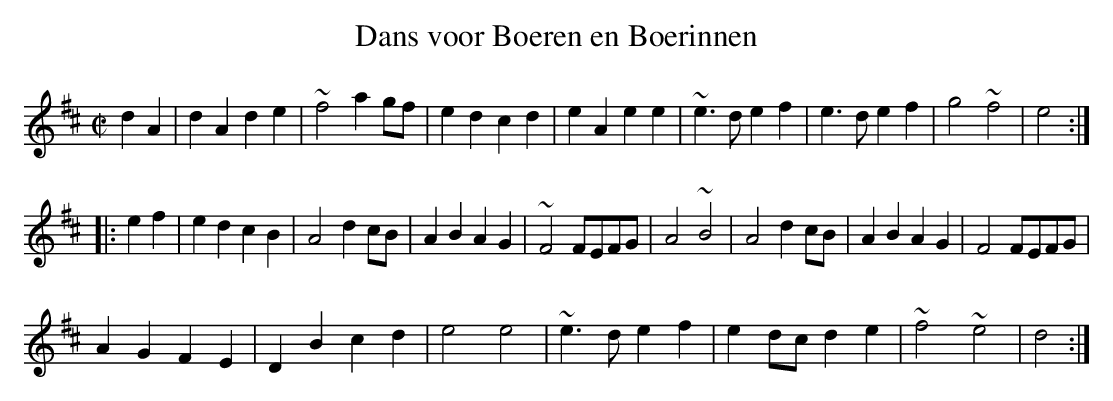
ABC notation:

X:1
T:Dans voor Boeren en Boerinnen
M:C|
K:Dmaj
d2A2|d2A2d2e2|~f4a2gf|e2d2c2d2|e2A2e2e2|~e3de2f2|e3de2f2|g4~f4|e4:|
|:e2f2|e2d2c2B2|A4d2cB|A2B2A2G2|~F4FEFG|A4~B4|A4d2cB|A2B2A2G2|F4FEFG|
A2G2F2E2|D2B2c2d2|e4e4|~e3de2f2|e2dcd2e2|~f4~e4|d4:|
